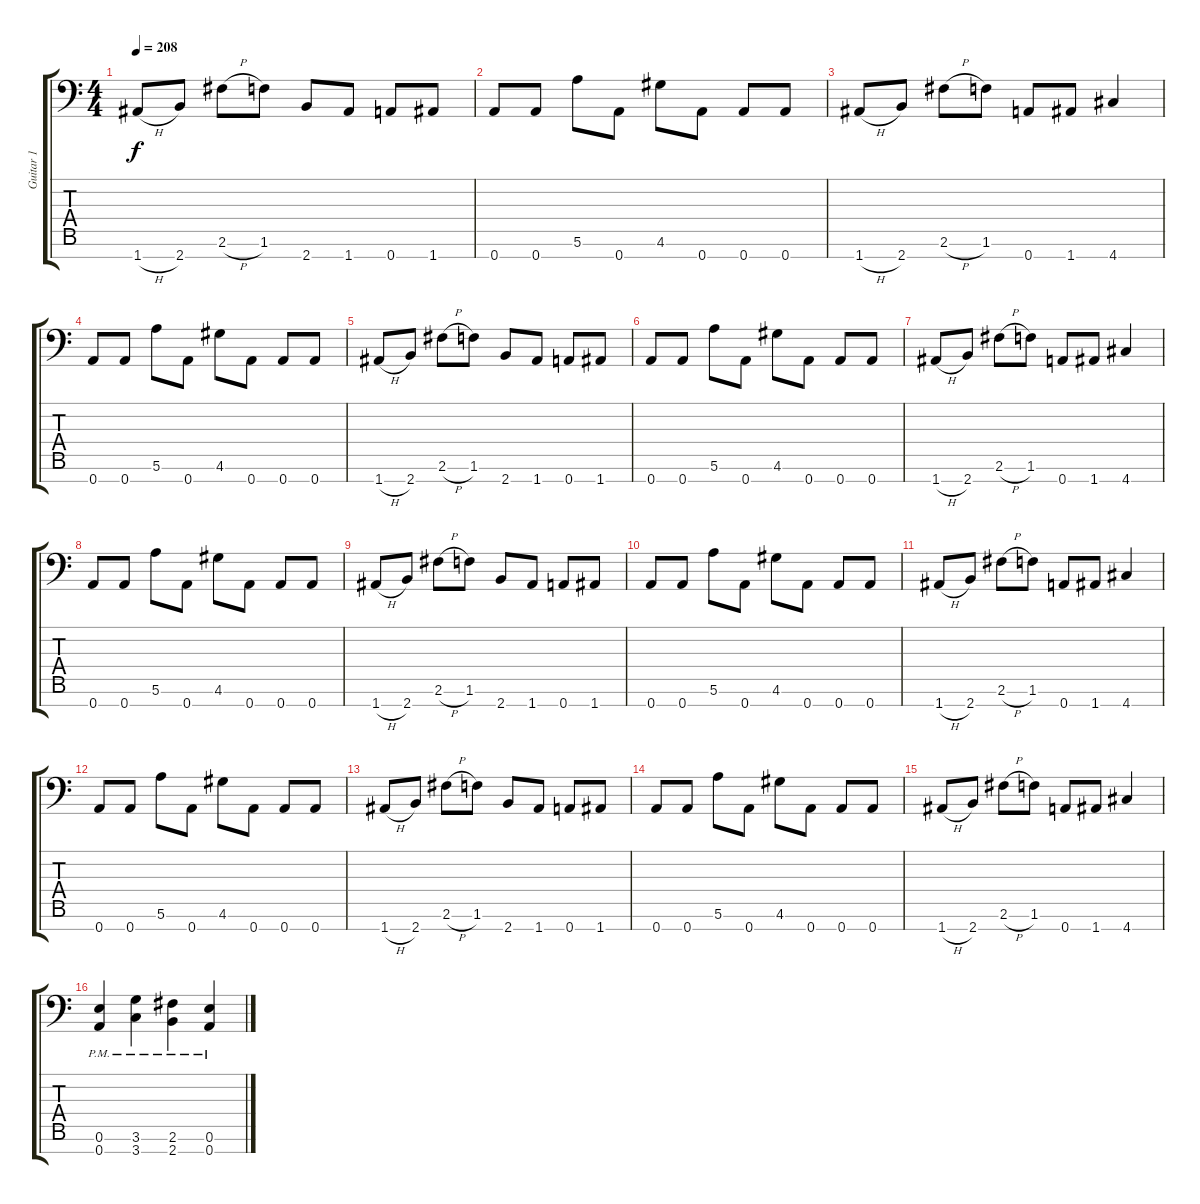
\track ("Guitar 1" "Guitar 1") {instrument distortionguitar}
\staff {score tabs}
\tuning (E4 B3 Gb3 D3 A2 E2 A1) {hide}
\ts (4 4)
\tempo 208
\clef f4
\ks c
1.7{h}.8{dy f} 2.7.8 2.6{h}.8 1.6.8 2.7.8 1.7.8 0.7.8 1.7.8 |
0.7.8 0.7.8 5.6.8 0.7.8 4.6.8 0.7.8 0.7.8 0.7.8 |
1.7{h}.8 2.7.8 2.6{h}.8 1.6.8 0.7.8 1.7.8 4.7.4 |
0.7.8 0.7.8 5.6.8 0.7.8 4.6.8 0.7.8 0.7.8 0.7.8 |
1.7{h}.8 2.7.8 2.6{h}.8 1.6.8 2.7.8 1.7.8 0.7.8 1.7.8 |
0.7.8 0.7.8 5.6.8 0.7.8 4.6.8 0.7.8 0.7.8 0.7.8 |
1.7{h}.8 2.7.8 2.6{h}.8 1.6.8 0.7.8 1.7.8 4.7.4 |
0.7.8 0.7.8 5.6.8 0.7.8 4.6.8 0.7.8 0.7.8 0.7.8 |
1.7{h}.8 2.7.8 2.6{h}.8 1.6.8 2.7.8 1.7.8 0.7.8 1.7.8 |
0.7.8 0.7.8 5.6.8 0.7.8 4.6.8 0.7.8 0.7.8 0.7.8 |
1.7{h}.8 2.7.8 2.6{h}.8 1.6.8 0.7.8 1.7.8 4.7.4 |
0.7.8 0.7.8 5.6.8 0.7.8 4.6.8 0.7.8 0.7.8 0.7.8 |
1.7{h}.8 2.7.8 2.6{h}.8 1.6.8 2.7.8 1.7.8 0.7.8 1.7.8 |
0.7.8 0.7.8 5.6.8 0.7.8 4.6.8 0.7.8 0.7.8 0.7.8 |
1.7{h}.8 2.7.8 2.6{h}.8 1.6.8 0.7.8 1.7.8 4.7.4 |
(0.6{pm} 0.7{pm}).4 (3.6{pm} 3.7{pm}).4 (2.6{pm} 2.7{pm}).4 (0.6{pm} 0.7{pm}).4
